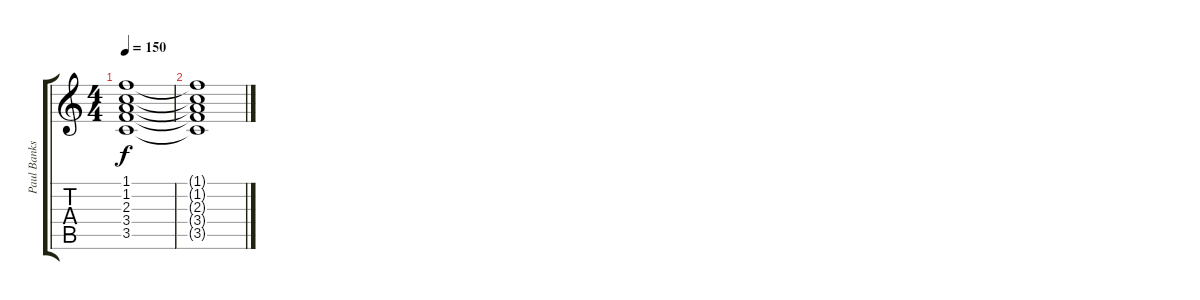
\track ("Paul Banks" "Paul Banks") {instrument electricguitarjazz}
\staff {score tabs}
\tuning (E4 B3 G3 D3 A2 E2) {hide}
\ts (4 4)
\tempo 150
\clef g2
\ks c
(1.1 1.2 2.3 3.4 3.5).1{dy f} |
(1.1{t} 1.2{t} 2.3{t} 3.4{t} 3.5{t}).1
